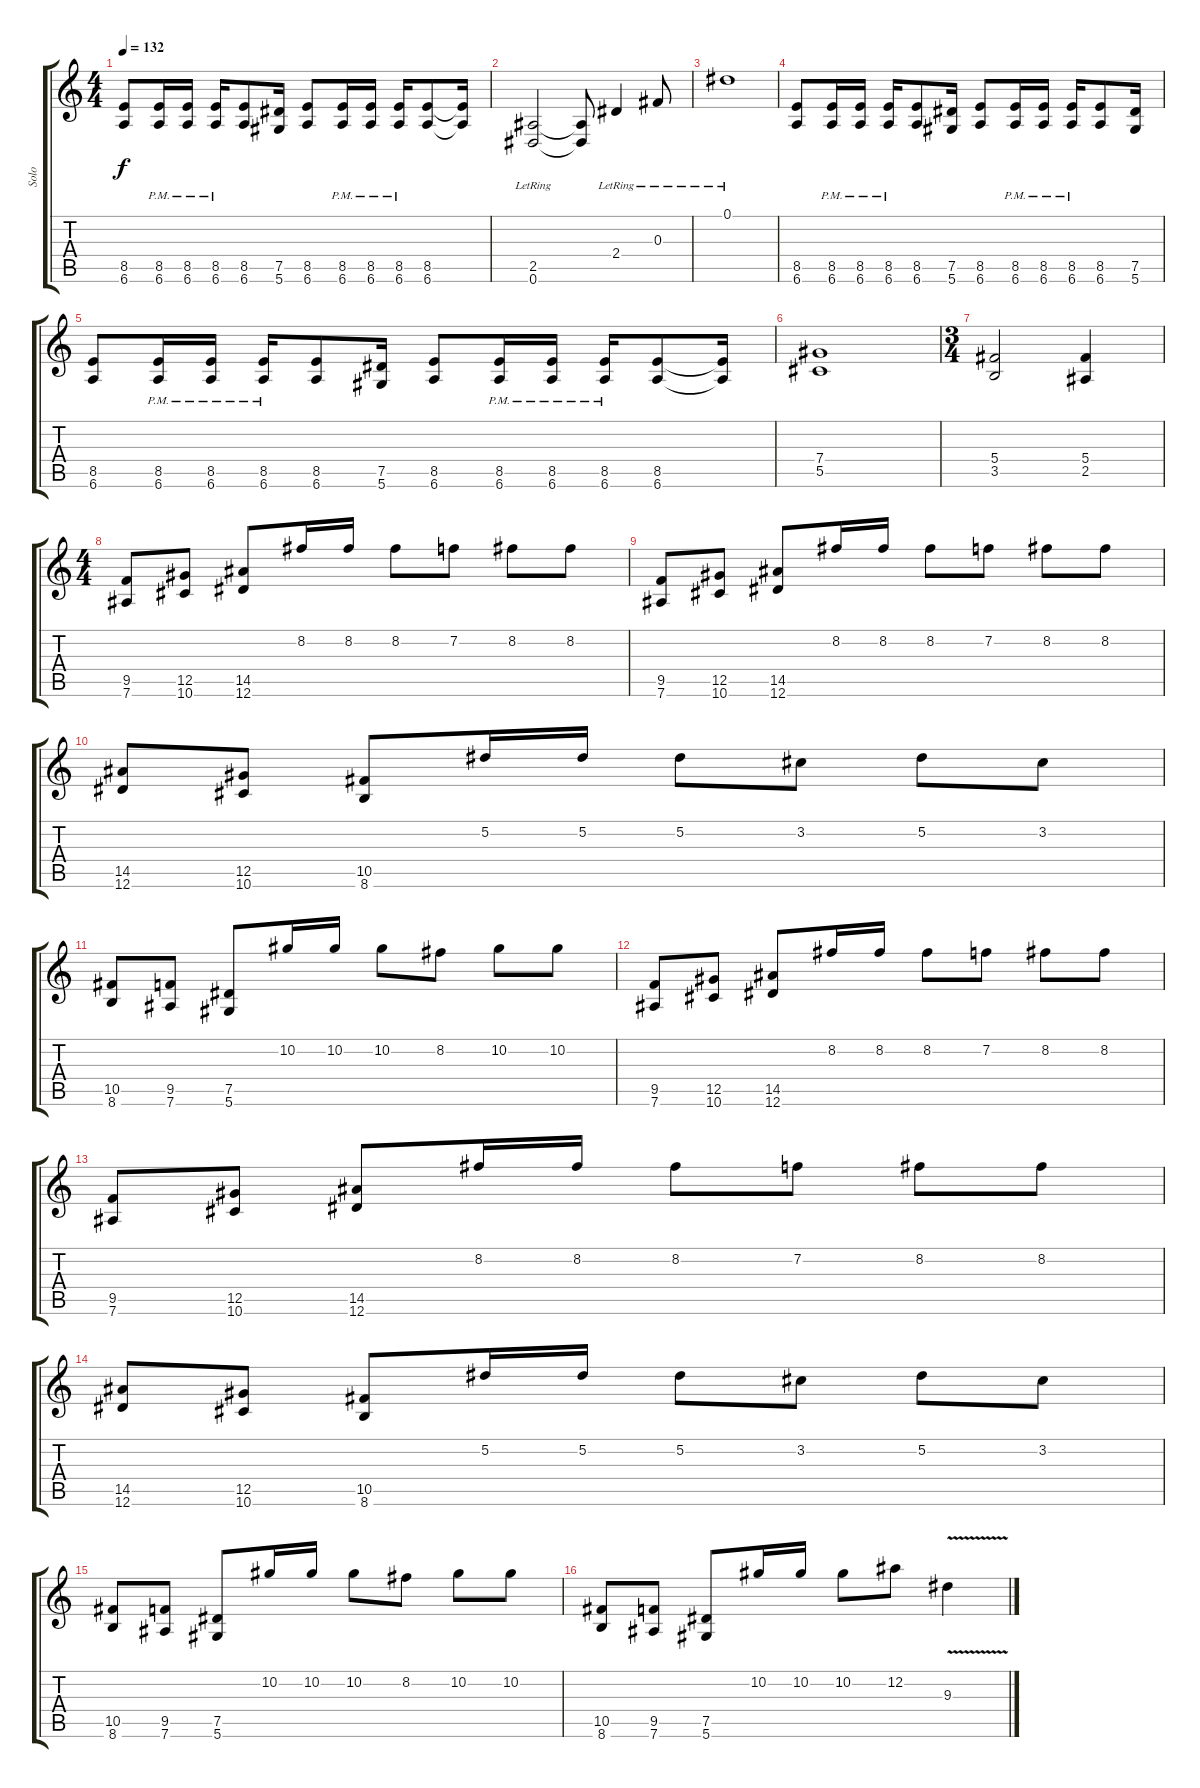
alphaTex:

\track ("Solo" "Solo") {instrument overdrivenguitar}
\staff {score tabs}
\tuning (Eb4 Bb3 Gb3 Db3 Ab2 Eb2) {hide}
\ts (4 4)
\tempo 132
\clef g2
\ks c
(8.5 6.6).8{dy f} (8.5{pm} 6.6{pm}).16 (8.5{pm} 6.6{pm}).16 (8.5{pm} 6.6{pm}).16 (8.5 6.6).8 (7.5 5.6).16 (8.5 6.6).8 (8.5{pm} 6.6{pm}).16 (8.5{pm} 6.6{pm}).16 (8.5{pm} 6.6{pm}).16 (8.5 6.6).8 (8.5{t} 6.6{t}).16 |
(2.5{lr} 0.6{lr}).2 (2.5{t} 0.6{t}).8 2.4{lr}.4 0.3{lr}.8 |
0.1{lr}.1 |
(8.5 6.6).8 (8.5{pm} 6.6{pm}).16 (8.5{pm} 6.6{pm}).16 (8.5{pm} 6.6{pm}).16 (8.5 6.6).8 (7.5 5.6).16 (8.5 6.6).8 (8.5{pm} 6.6{pm}).16 (8.5{pm} 6.6{pm}).16 (8.5{pm} 6.6{pm}).16 (8.5 6.6).8 (7.5 5.6).16 |
(8.5 6.6).8 (8.5{pm} 6.6{pm}).16 (8.5{pm} 6.6{pm}).16 (8.5{pm} 6.6{pm}).16 (8.5 6.6).8 (7.5 5.6).16 (8.5 6.6).8 (8.5{pm} 6.6{pm}).16 (8.5{pm} 6.6{pm}).16 (8.5{pm} 6.6{pm}).16 (8.5 6.6).8 (8.5{t} 6.6{t}).16 |
(7.4 5.5).1 |
\ts (3 4)
(5.4 3.5).2 (5.4 2.5).4 |
\ts (4 4)
(9.5 7.6).8 (12.5 10.6).8 (14.5 12.6).8 8.2.16 8.2.16 8.2.8 7.2.8 8.2.8 8.2.8 |
(9.5 7.6).8 (12.5 10.6).8 (14.5 12.6).8 8.2.16 8.2.16 8.2.8 7.2.8 8.2.8 8.2.8 |
(14.5 12.6).8 (12.5 10.6).8 (10.5 8.6).8 5.2.16 5.2.16 5.2.8 3.2.8 5.2.8 3.2.8 |
(10.5 8.6).8 (9.5 7.6).8 (7.5 5.6).8 10.2.16 10.2.16 10.2.8 8.2.8 10.2.8 10.2.8 |
(9.5 7.6).8 (12.5 10.6).8 (14.5 12.6).8 8.2.16 8.2.16 8.2.8 7.2.8 8.2.8 8.2.8 |
(9.5 7.6).8 (12.5 10.6).8 (14.5 12.6).8 8.2.16 8.2.16 8.2.8 7.2.8 8.2.8 8.2.8 |
(14.5 12.6).8 (12.5 10.6).8 (10.5 8.6).8 5.2.16 5.2.16 5.2.8 3.2.8 5.2.8 3.2.8 |
(10.5 8.6).8 (9.5 7.6).8 (7.5 5.6).8 10.2.16 10.2.16 10.2.8 8.2.8 10.2.8 10.2.8 |
(10.5 8.6).8 (9.5 7.6).8 (7.5 5.6).8 10.2.16 10.2.16 10.2.8 12.2.8 9.3{v}.4
